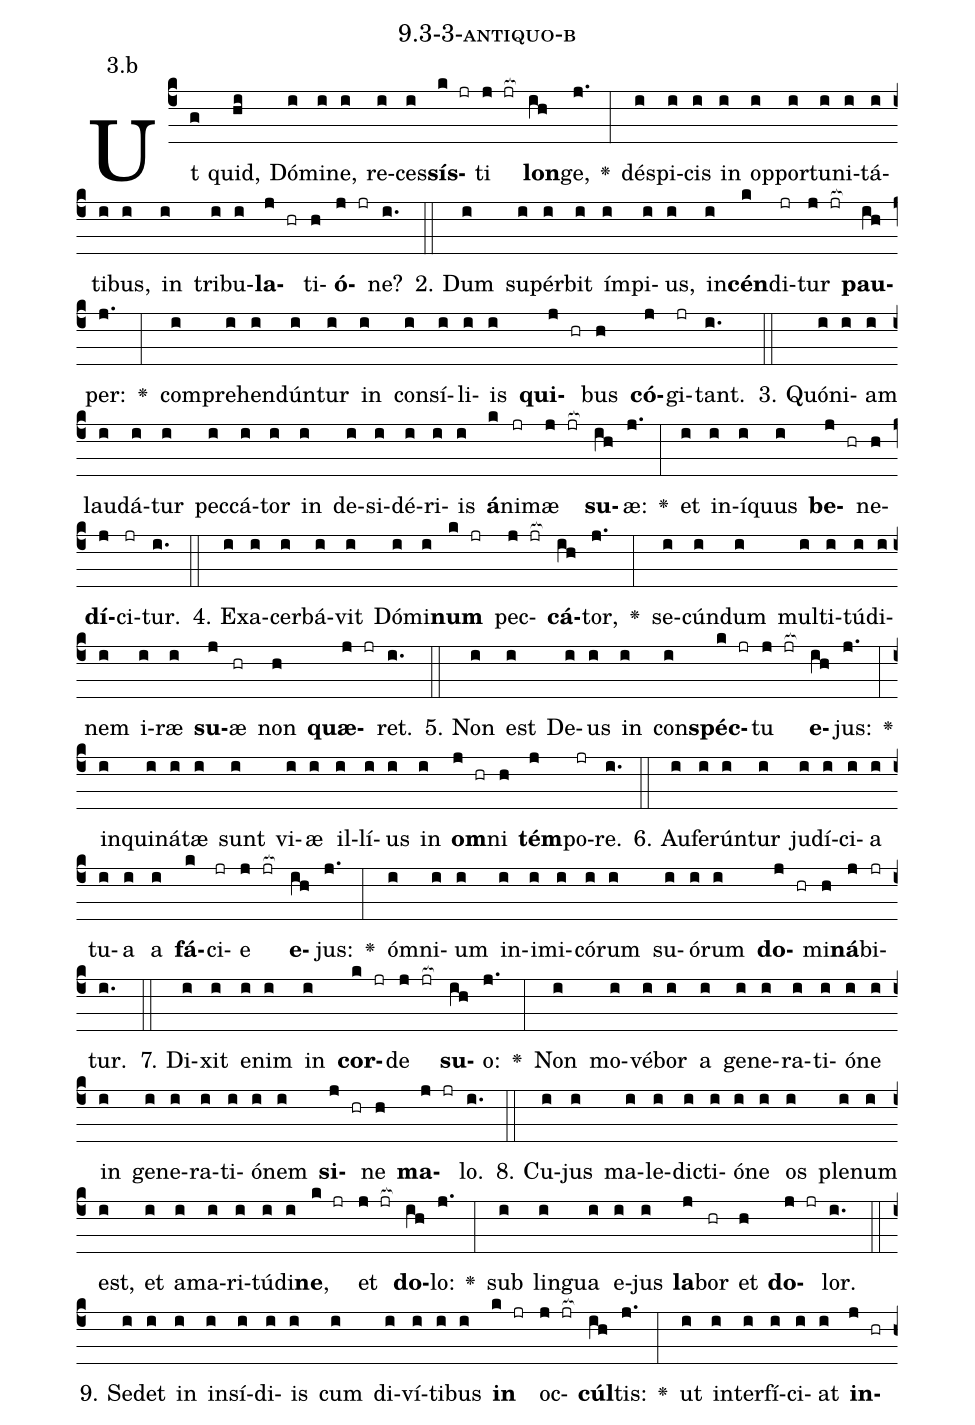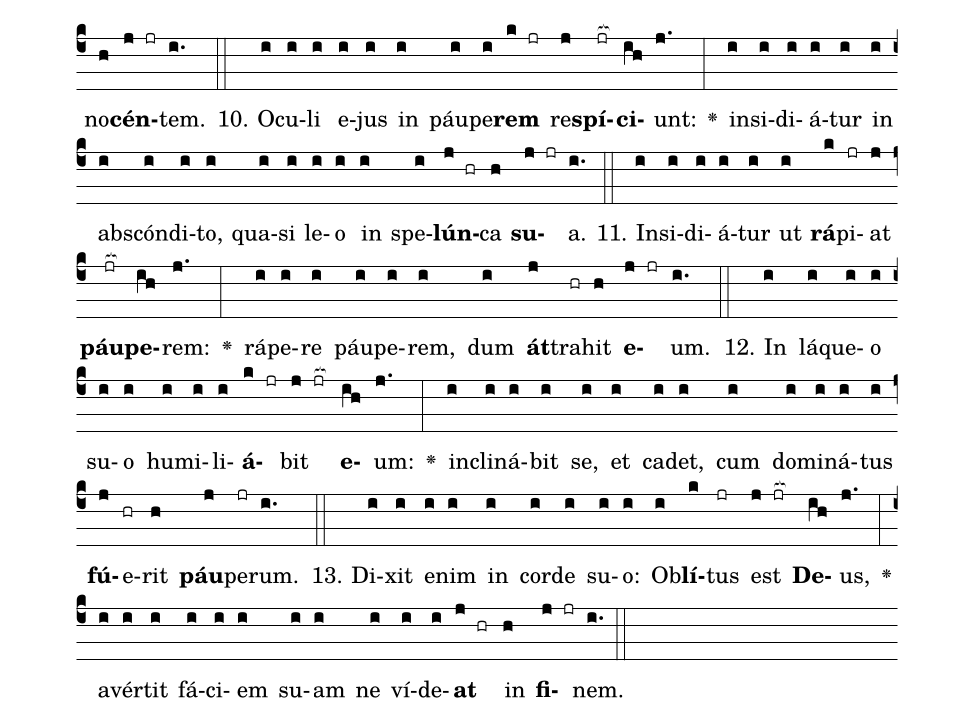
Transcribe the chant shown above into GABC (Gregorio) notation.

name: 9.3-3-antiquo-b;
annotation: 3.b;
%%
(c4)Ut(g) quid,(hi) Dó(i)mi(i)ne,(i) re(i)ces(i)<b>sís</b>(k jr)ti(j jr[ocb:1{]) <b>lon</b>(ih[ocb:0}])ge,(j.) <v>\greheightstar</v>(:) dé(i)spi(i)cis(i) in(i) op(i)por(i)tu(i)ni(i)tá(i)ti(i)bus,(i) in(i) tri(i)bu(i)<b>la</b>(j hr)ti(h)<b>ó</b>(j jr)ne?(i.) (::)
2. Dum(i) su(i)pér(i)bit(i) ím(i)pi(i)us,(i) in(i)<b>cén</b>(k)di(jr)tur(j jr[ocb:1{]) <b>pau</b>(ih[ocb:0}])per:(j.) <v>\greheightstar</v>(:) com(i)pre(i)hen(i)dún(i)tur(i) in(i) con(i)sí(i)li(i)is(i) <b>qui</b>(j hr)bus(h) <b>có</b>(j)gi(jr)tant.(i.) (::)
3. Quón(i)i(i)am(i) lau(i)dá(i)tur(i) pec(i)cá(i)tor(i) in(i) de(i)si(i)dé(i)ri(i)is(i) <b>á</b>(k)ni(jr)mæ(j jr[ocb:1{]) <b>su</b>(ih[ocb:0}])æ:(j.) <v>\greheightstar</v>(:) et(i) in(i)í(i)quus(i) <b>be</b>(j hr)ne(h)<b>dí</b>(j)ci(jr)tur.(i.) (::)
4. Ex(i)a(i)cer(i)bá(i)vit(i) Dó(i)mi(i)<b>num</b>(k jr) pec(j jr[ocb:1{])<b>cá</b>(ih[ocb:0}])tor,(j.) <v>\greheightstar</v>(:) se(i)cún(i)dum(i) mul(i)ti(i)tú(i)di(i)nem(i) i(i)ræ(i) <b>su</b>(j)æ(hr) non(h) <b>quæ</b>(j jr)ret.(i.) (::)
5. Non(i) est(i) De(i)us(i) in(i) con(i)<b>spéc</b>(k jr)tu(j jr[ocb:1{]) <b>e</b>(ih[ocb:0}])jus:(j.) <v>\greheightstar</v>(:) in(i)qui(i)ná(i)tæ(i) sunt(i) vi(i)æ(i) il(i)lí(i)us(i) in(i) <b>om</b>(j hr)ni(h) <b>tém</b>(j)po(jr)re.(i.) (::)
6. Au(i)fe(i)rún(i)tur(i) ju(i)dí(i)ci(i)a(i) tu(i)a(i) a(i) <b>fá</b>(k)ci(jr)e(j jr[ocb:1{]) <b>e</b>(ih[ocb:0}])jus:(j.) <v>\greheightstar</v>(:) óm(i)ni(i)um(i) in(i)i(i)mi(i)có(i)rum(i) su(i)ó(i)rum(i) <b>do</b>(j hr)mi(h)<b>ná</b>(j)bi(jr)tur.(i.) (::)
7. Di(i)xit(i) e(i)nim(i) in(i) <b>cor</b>(k jr)de(j jr[ocb:1{]) <b>su</b>(ih[ocb:0}])o:(j.) <v>\greheightstar</v>(:) Non(i) mo(i)vé(i)bor(i) a(i) ge(i)ne(i)ra(i)ti(i)ó(i)ne(i) in(i) ge(i)ne(i)ra(i)ti(i)ó(i)nem(i) <b>si</b>(j hr)ne(h) <b>ma</b>(j jr)lo.(i.) (::)
8. Cu(i)jus(i) ma(i)le(i)dic(i)ti(i)ó(i)ne(i) os(i) ple(i)num(i) est,(i) et(i) a(i)ma(i)ri(i)tú(i)di(i)<b>ne</b>,(k jr) et(j jr[ocb:1{]) <b>do</b>(ih[ocb:0}])lo:(j.) <v>\greheightstar</v>(:) sub(i) lin(i)gua(i) e(i)jus(i) <b>la</b>(j)bor(hr) et(h) <b>do</b>(j jr)lor.(i.) (::)
9. Se(i)det(i) in(i) in(i)sí(i)di(i)is(i) cum(i) di(i)ví(i)ti(i)bus(i) <b>in</b>(k jr) oc(j jr[ocb:1{])<b>cúl</b>(ih[ocb:0}])tis:(j.) <v>\greheightstar</v>(:) ut(i) in(i)ter(i)fí(i)ci(i)at(i) <b>in</b>(j hr)no(h)<b>cén</b>(j jr)tem.(i.) (::)
10. O(i)cu(i)li(i) e(i)jus(i) in(i) páu(i)pe(i)<b>rem</b>(k jr) re(j)<b>spí</b>(jr[ocb:1{])<b>ci</b>(ih[ocb:0}])unt:(j.) <v>\greheightstar</v>(:) in(i)si(i)di(i)á(i)tur(i) in(i) abs(i)cón(i)di(i)to,(i) qua(i)si(i) le(i)o(i) in(i) spe(i)<b>lún</b>(j hr)ca(h) <b>su</b>(j jr)a.(i.) (::)
11. In(i)si(i)di(i)á(i)tur(i) ut(i) <b>rá</b>(k)pi(jr)at(j) <b>páu</b>(jr[ocb:1{])<b>pe</b>(ih[ocb:0}])rem:(j.) <v>\greheightstar</v>(:) rá(i)pe(i)re(i) páu(i)pe(i)rem,(i) dum(i) <b>át</b>(j)tra(hr)hit(h) <b>e</b>(j jr)um.(i.) (::)
12. In(i) lá(i)que(i)o(i) su(i)o(i) hu(i)mi(i)li(i)<b>á</b>(k jr)bit(j jr[ocb:1{]) <b>e</b>(ih[ocb:0}])um:(j.) <v>\greheightstar</v>(:) in(i)cli(i)ná(i)bit(i) se,(i) et(i) ca(i)det,(i) cum(i) do(i)mi(i)ná(i)tus(i) <b>fú</b>(j)e(hr)rit(h) <b>páu</b>(j)pe(jr)rum.(i.) (::)
13. Di(i)xit(i) e(i)nim(i) in(i) cor(i)de(i) su(i)o:(i) Ob(i)<b>lí</b>(k)tus(jr) est(j jr[ocb:1{]) <b>De</b>(ih[ocb:0}])us,(j.) <v>\greheightstar</v>(:) a(i)vér(i)tit(i) fá(i)ci(i)em(i) su(i)am(i) ne(i) ví(i)de(i)<b>at</b>(j hr) in(h) <b>fi</b>(j jr)nem.(i.) (::)
